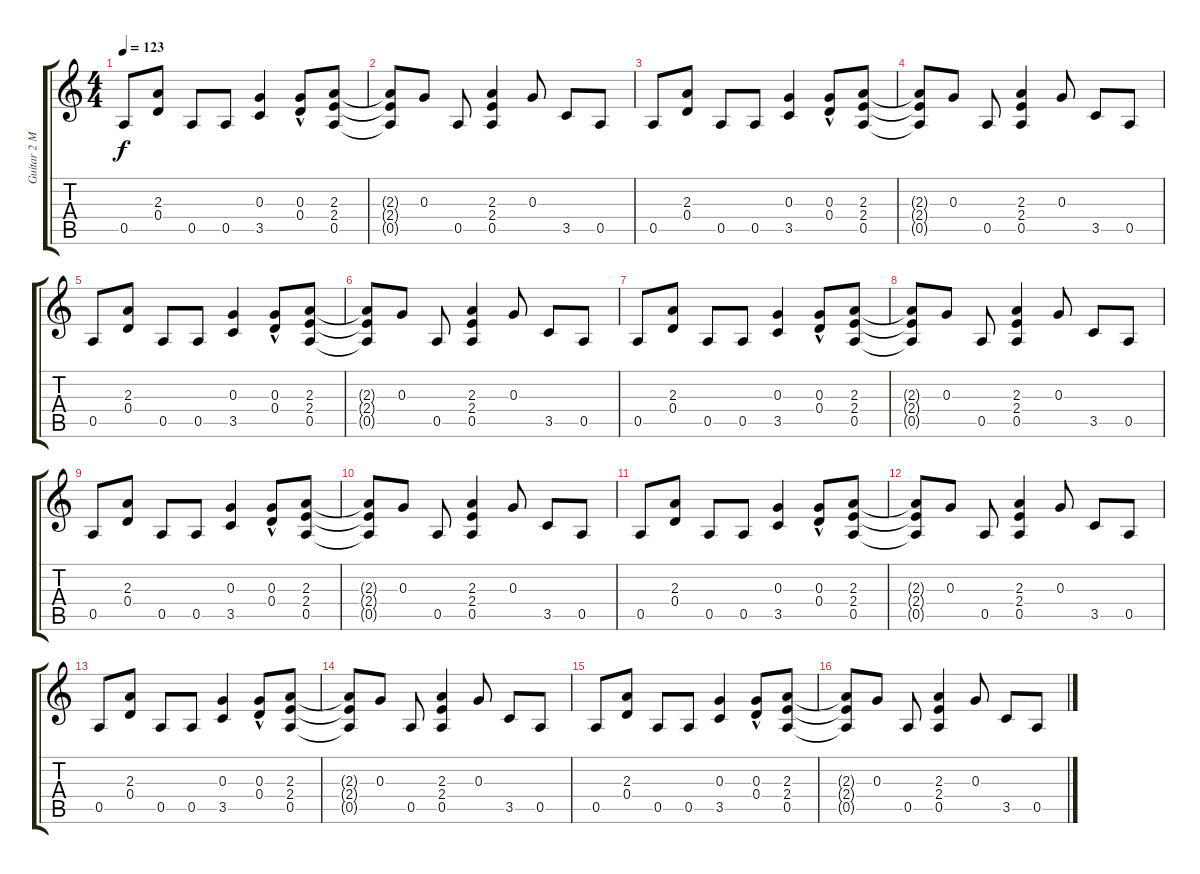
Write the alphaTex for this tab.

\track ("Guitar 2 Malcolm" "Guitar 2 M") {instrument overdrivenguitar}
\staff {score tabs}
\tuning (E4 B3 G3 D3 A2 E2) {hide}
\ts (4 4)
\tempo 123
\clef g2
\ks c
0.5.8{dy f} (2.3 0.4).8 0.5.8 0.5.8 (0.3 3.5).4 (0.3{hac} 0.4).8 (2.3 2.4 0.5).8 |
(2.3{t} 2.4{t} 0.5{t}).8 0.3.8 0.5.8 (2.3 2.4 0.5).4 0.3.8 3.5.8 0.5.8 |
0.5.8 (2.3 0.4).8 0.5.8 0.5.8 (0.3 3.5).4 (0.3{hac} 0.4).8 (2.3 2.4 0.5).8 |
(2.3{t} 2.4{t} 0.5{t}).8 0.3.8 0.5.8 (2.3 2.4 0.5).4 0.3.8 3.5.8 0.5.8 |
0.5.8 (2.3 0.4).8 0.5.8 0.5.8 (0.3 3.5).4 (0.3{hac} 0.4).8 (2.3 2.4 0.5).8 |
(2.3{t} 2.4{t} 0.5{t}).8 0.3.8 0.5.8 (2.3 2.4 0.5).4 0.3.8 3.5.8 0.5.8 |
0.5.8 (2.3 0.4).8 0.5.8 0.5.8 (0.3 3.5).4 (0.3{hac} 0.4).8 (2.3 2.4 0.5).8 |
(2.3{t} 2.4{t} 0.5{t}).8 0.3.8 0.5.8 (2.3 2.4 0.5).4 0.3.8 3.5.8 0.5.8 |
0.5.8 (2.3 0.4).8 0.5.8 0.5.8 (0.3 3.5).4 (0.3{hac} 0.4).8 (2.3 2.4 0.5).8 |
(2.3{t} 2.4{t} 0.5{t}).8 0.3.8 0.5.8 (2.3 2.4 0.5).4 0.3.8 3.5.8 0.5.8 |
0.5.8 (2.3 0.4).8 0.5.8 0.5.8 (0.3 3.5).4 (0.3{hac} 0.4).8 (2.3 2.4 0.5).8 |
(2.3{t} 2.4{t} 0.5{t}).8 0.3.8 0.5.8 (2.3 2.4 0.5).4 0.3.8 3.5.8 0.5.8 |
0.5.8 (2.3 0.4).8 0.5.8 0.5.8 (0.3 3.5).4 (0.3{hac} 0.4).8 (2.3 2.4 0.5).8 |
(2.3{t} 2.4{t} 0.5{t}).8 0.3.8 0.5.8 (2.3 2.4 0.5).4 0.3.8 3.5.8 0.5.8 |
0.5.8 (2.3 0.4).8 0.5.8 0.5.8 (0.3 3.5).4 (0.3{hac} 0.4).8 (2.3 2.4 0.5).8 |
(2.3{t} 2.4{t} 0.5{t}).8 0.3.8 0.5.8 (2.3 2.4 0.5).4 0.3.8 3.5.8 0.5.8
